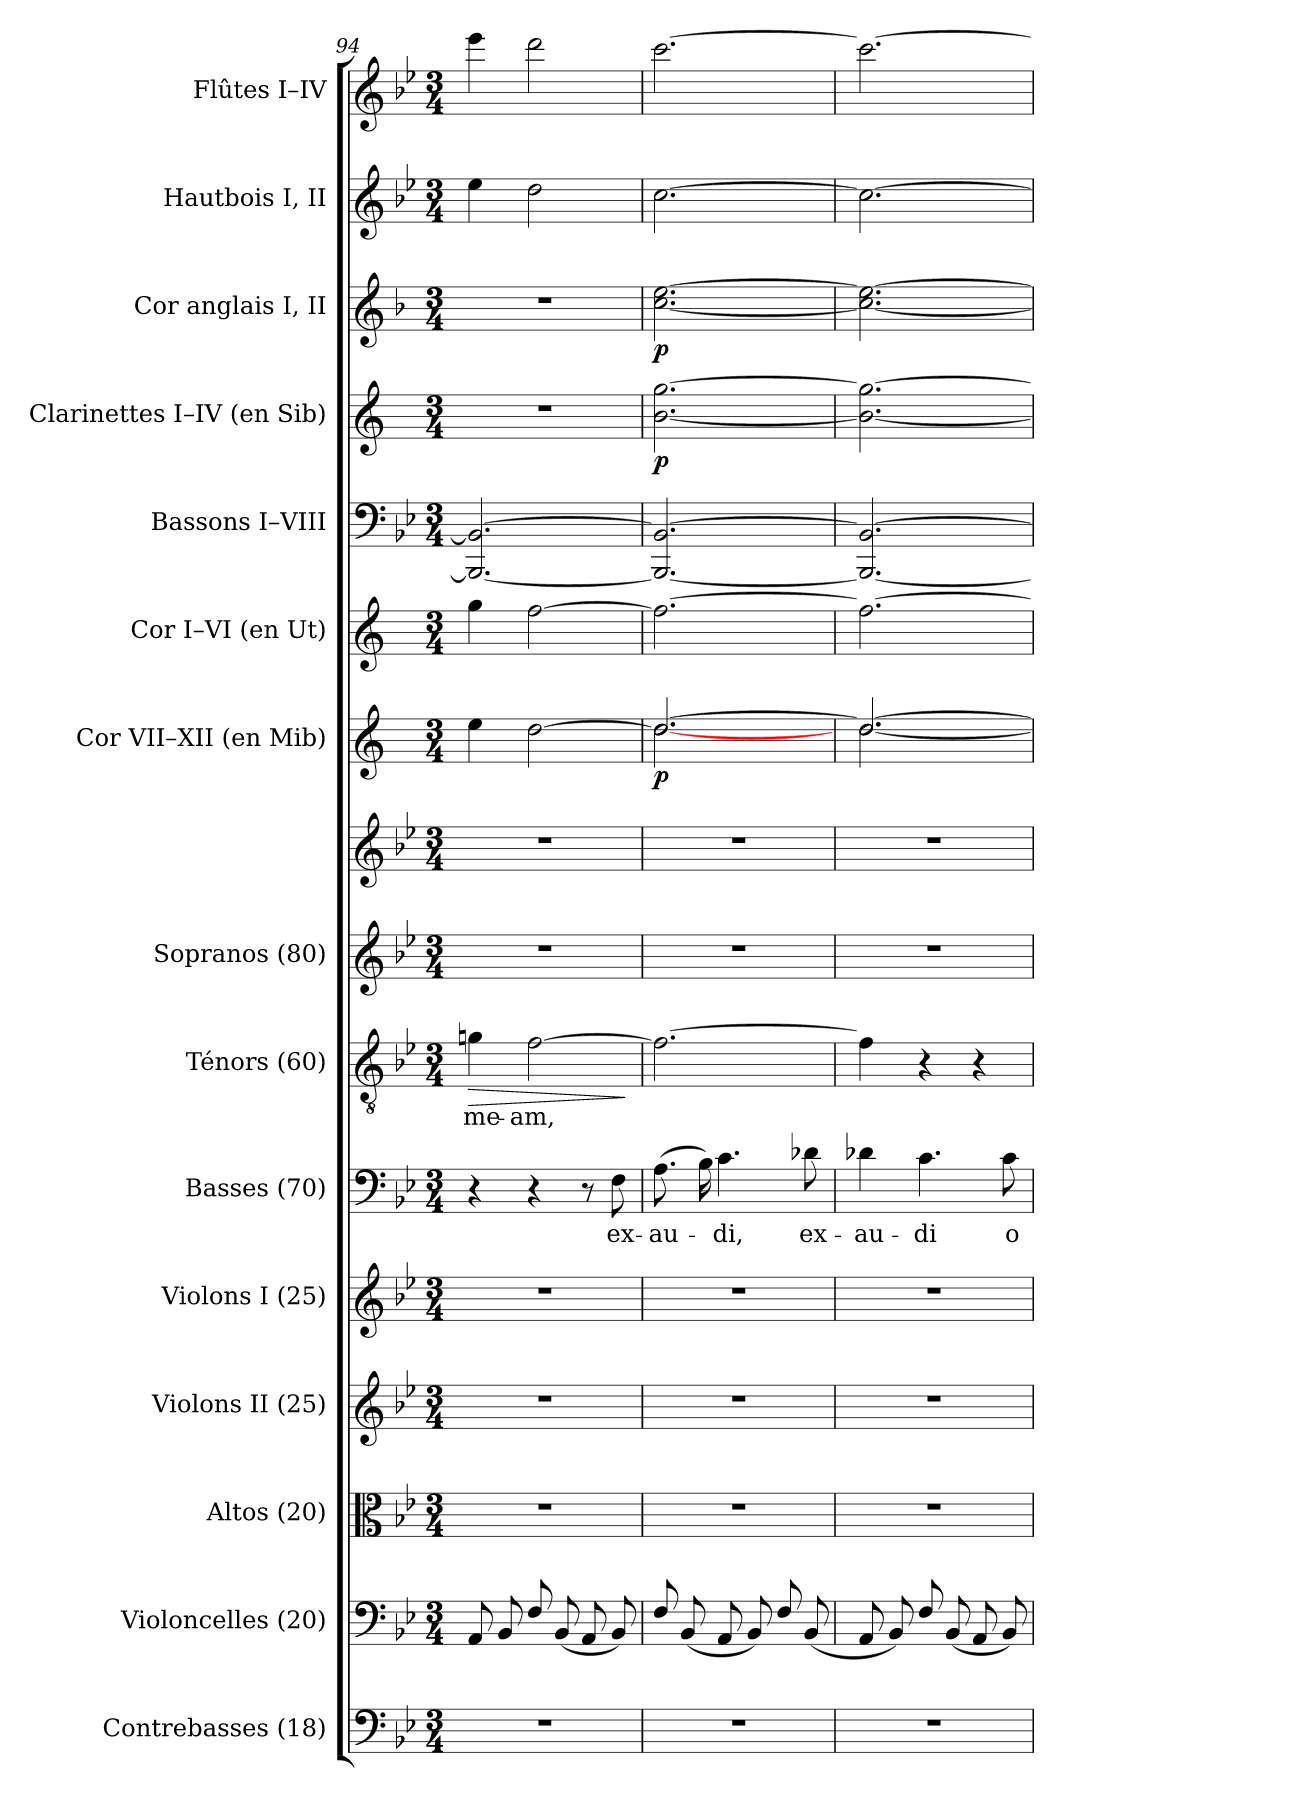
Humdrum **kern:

**kern	**kern	**kern	**kern	**kern	**kern	**text	**kern	**text	**dynam	**kern	**kern	**kern	**dynam	**kern	**kern	**kern	**dynam	**kern	**dynam	**kern	**kern
*part15	*part14	*part13	*part12	*part11	*part10	*part10	*part9	*part9	*part9	*part8	*part8	*part7	*part7	*part6	*part5	*part4	*part4	*part3	*part3	*part2	*part1
*staff16	*staff15	*staff14	*staff13	*staff12	*staff11	*staff11	*staff10	*staff10	*staff10	*staff9	*staff8	*staff7	*staff7	*staff6	*staff5	*staff4	*staff4	*staff3	*staff3	*staff2	*staff1
*I"Contrebasses (18)	*I"Violoncelles (20)	*I"Altos (20)	*I"Violons II (25)	*I"Violons I (25)	*I"Basses (70)	*	*I"Ténors (60)	*	*	*I"Sopranos (80)	*	*I"Cor VII–XII (en Mib)	*	*I"Cor I–VI (en Ut)	*I"Bassons I–VIII	*I"Clarinettes I–IV (en Sib)	*	*I"Cor anglais I, II	*	*I"Hautbois I, II	*I"Flûtes I–IV
*I'Cb.	*I'Vlles	*I'Altos	*I'Vns II	*I'Vns I	*I'Basses	*	*I'Tén.	*	*	*I'Sopr.	*	*I'Cor (Mib)	*	*I'Cor (Ut)	*I'Bns	*I'Cl. (Sib)	*	*I'C. a.	*	*I'Hb.	*I'Fl.
*clefF4	*clefF4	*clefC3	*clefG2	*clefG2	*clefF4	*	*clefGv2	*	*	*clefG2	*clefG2	*clefG2	*	*clefG2	*clefF4	*clefG2	*	*clefG2	*	*clefG2	*clefG2
*ITrd7c12	*	*	*	*	*	*	*ITrd7c12	*	*	*	*	*ITrd5c9	*	*ITrd7c12	*	*ITrd1c2	*	*ITrd4c7	*	*	*
*k[b-e-]	*k[b-e-]	*k[b-e-]	*k[b-e-]	*k[b-e-]	*k[b-e-]	*	*k[b-e-]	*	*	*k[b-e-]	*k[b-e-]	*k[b-e-a-]	*	*k[]	*k[b-e-]	*k[b-e-]	*	*k[b-e-]	*	*k[b-e-]	*k[b-e-]
*B-:	*B-:	*B-:	*B-:	*B-:	*B-:	*	*B-:	*	*	*B-:	*B-:	*E-:	*	*C:	*B-:	*B-:	*	*B-:	*	*B-:	*B-:
*M3/4	*M3/4	*M3/4	*M3/4	*M3/4	*M3/4	*	*M3/4	*	*	*M3/4	*M3/4	*M3/4	*	*M3/4	*M3/4	*M3/4	*	*M3/4	*	*M3/4	*M3/4
=94	=94	=94	=94	=94	=94	=94	=94	=94	=94	=94	=94	=94	=94	=94	=94	=94	=94	=94	=94	=94	=94
!LO:N:vis=1	!	!LO:N:vis=1	!LO:N:vis=1	!LO:N:vis=1	!	!	!	!	!	!	!	!	!	!	!	!	!	!	!	!	!
!	!	!	!	!	!	!	!	!LO:LY:b:color=#000000	!LO:HP:b	!LO:N:vis=1	!LO:N:vis=1	!	!	!	!	!LO:N:vis=1	!	!LO:N:vis=1	!	!	!
2.r	8AAi/	2.r	2.r	2.r	4r	.	4Gni\	me-	>	2.r	2.r	4gi\	.	4gi\	2.BBB-i/_< 2.BB-i_>	2.r	.	2.r	.	4ee-i\	4eee-i\
.	8BB-i/	.	.	.	.	.	.	.	.	.	.	.	.	.	.	.	.	.	.	.	.
!	!	!	!	!	!	!	!	!LO:LY:b:color=#000000	!	!	!	!	!	!	!	!	!	!	!	!	!
.	8Fi/	.	.	.	4r	.	[>2Fi\	-am,	.	.	.	[>2fi\	.	[>2fi\	.	.	.	.	.	2ddi\	2dddi\
.	(8BB-i/	.	.	.	.	.	.	.	.	.	.	.	.	.	.	.	.	.	.	.	.
.	8AAi/	.	.	.	8r	.	.	.	.	.	.	.	.	.	.	.	.	.	.	.	.
!	!	!	!	!	!	!LO:LY:b:color=#000000	!	!	!	!	!	!	!	!	!	!	!	!	!	!	!
.	8BB-i/)	.	.	.	8Fi\	ex-	.	.	.	.	.	.	.	.	.	.	.	.	.	.	.
.	.	.	.	.	.	.	.	.	]	.	.	.	.	.	.	.	.	.	.	.	.
=95	=95	=95	=95	=95	=95	=95	=95	=95	=95	=95	=95	=95	=95	=95	=95	=95	=95	=95	=95	=95	=95
!LO:N:vis=1	!	!LO:N:vis=1	!LO:N:vis=1	!LO:N:vis=1	!	!	!	!	!	!	!	!	!	!	!	!	!	!	!	!	!
!	!	!	!	!	!	!LO:LY:b:color=#000000	!	!	!	!LO:N:vis=1	!LO:N:vis=1	!	!	!	!	!	!	!	!	!	!
*	*	*	*	*	*	*	*	*	*	*	*	*^	*	*	*	*	*	*	*	*	*
2.r	8Fi/	2.r	2.r	2.r	(8.Ai\	-au-	2.Fi\_>	.	.	2.r	2.r	2.fi/_>	[<2.fi\	p	2.fi\_>	2.BBB-i/_< 2.BB-i_>	[<2.ai\ [>2.ffi	p	[<2.fi\ [>2.ai	p	[>2.cci\	[>2.ccci\
.	(8BB-i/	.	.	.	.	.	.	.	.	.	.	.	.	.	.	.	.	.	.	.	.	.
.	.	.	.	.	16B-i\)	.	.	.	.	.	.	.	.	.	.	.	.	.	.	.	.	.
!	!	!	!	!	!	!LO:LY:b:color=#000000	!	!	!	!	!	!	!	!	!	!	!	!	!	!	!	!
.	8AAi/	.	.	.	4.ci\	-di,	.	.	.	.	.	.	.	.	.	.	.	.	.	.	.	.
.	8BB-i/)	.	.	.	.	.	.	.	.	.	.	.	.	.	.	.	.	.	.	.	.	.
.	8Fi/	.	.	.	.	.	.	.	.	.	.	.	.	.	.	.	.	.	.	.	.	.
!	!	!	!	!	!	!LO:LY:b:color=#000000	!	!	!	!	!	!	!	!	!	!	!	!	!	!	!	!
.	(8BB-i/	.	.	.	8d-Xi\	ex-	.	.	.	.	.	.	.	.	.	.	.	.	.	.	.	.
=96	=96	=96	=96	=96	=96	=96	=96	=96	=96	=96	=96	=96	=96	=96	=96	=96	=96	=96	=96	=96	=96	=96
!LO:N:vis=1	!	!LO:N:vis=1	!LO:N:vis=1	!LO:N:vis=1	!	!	!	!	!	!	!	!	!	!	!	!	!	!	!	!	!	!
!	!	!	!	!	!	!LO:LY:b:color=#000000	!	!	!	!LO:N:vis=1	!LO:N:vis=1	!	!	!	!	!	!	!	!	!	!	!
2.r	8AAi/	2.r	2.r	2.r	4d-Xi\	-au-	4Fi\]	.	.	2.r	2.r	2.fi/_<	[<2.fi\	.	2.fi\_>	2.BBB-i/_< 2.BB-i_>	2.ai\_< 2.ffi_>	.	2.fi\_< 2.ai_>	.	2.cci\_>	2.ccci\_>
.	8BB-i/)	.	.	.	.	.	.	.	.	.	.	.	.	.	.	.	.	.	.	.	.	.
!	!	!	!	!	!	!LO:LY:b:color=#000000	!	!	!	!	!	!	!	!	!	!	!	!	!	!	!	!
.	8Fi/	.	.	.	4.ci\	-di	4r	.	.	.	.	.	.	.	.	.	.	.	.	.	.	.
.	(8BB-i/	.	.	.	.	.	.	.	.	.	.	.	.	.	.	.	.	.	.	.	.	.
.	8AAi/	.	.	.	.	.	4r	.	.	.	.	.	.	.	.	.	.	.	.	.	.	.
!	!	!	!	!	!	!LO:LY:b:color=#000000	!	!	!	!	!	!	!	!	!	!	!	!	!	!	!	!
.	8BB-i/)	.	.	.	8ci\	o-	.	.	.	.	.	.	.	.	.	.	.	.	.	.	.	.
*	*	*	*	*	*	*	*	*	*	*	*	*v	*v	*	*	*	*	*	*	*	*	*
=	=	=	=	=	=	=	=	=	=	=	=	=	=	=	=	=	=	=	=	=	=
*-	*-	*-	*-	*-	*-	*-	*-	*-	*-	*-	*-	*-	*-	*-	*-	*-	*-	*-	*-	*-	*-
